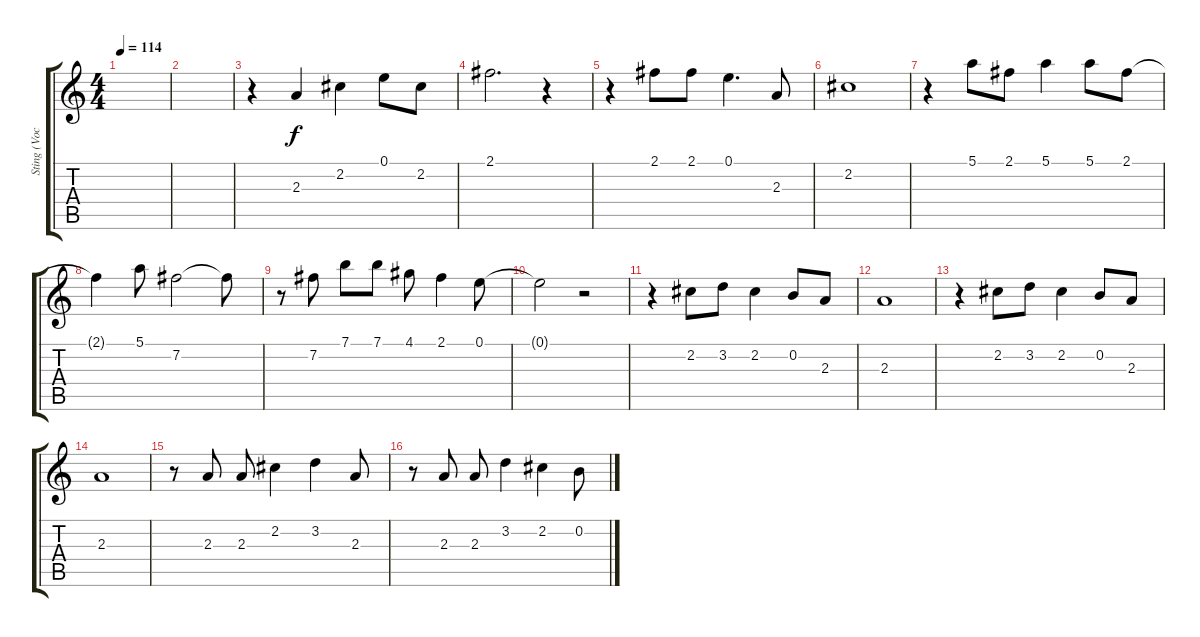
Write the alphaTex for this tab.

\track ("Sting (Vocals)" "Sting (Voc") {instrument acousticguitarsteel}
\staff {score tabs}
\tuning (E4 B3 G3 D3 A2 E2) {hide}
\ts (4 4)
\tempo 114
\clef g2
\ks c
|
|
r.4 2.3.4 2.2.4 0.1.8 2.2.8 |
2.1.2{d} r.4 |
r.4 2.1.8 2.1.8 0.1.4{d} 2.3.8 |
2.2.1 |
r.4 5.1.8 2.1.8 5.1.4 5.1.8 2.1.8 |
2.1{t}.4 5.1.8 7.2.2 7.2{t}.8 |
r.8 7.2.8 7.1.8 7.1.8 4.1.8 2.1.4 0.1.8 |
0.1{t}.2 r.2 |
r.4 2.2.8 3.2.8 2.2.4 0.2.8 2.3.8 |
2.3.1 |
r.4 2.2.8 3.2.8 2.2.4 0.2.8 2.3.8 |
2.3.1 |
r.8 2.3.8 2.3.8 2.2.4 3.2.4 2.3.8 |
r.8 2.3.8 2.3.8 3.2.4 2.2.4 0.2.8
